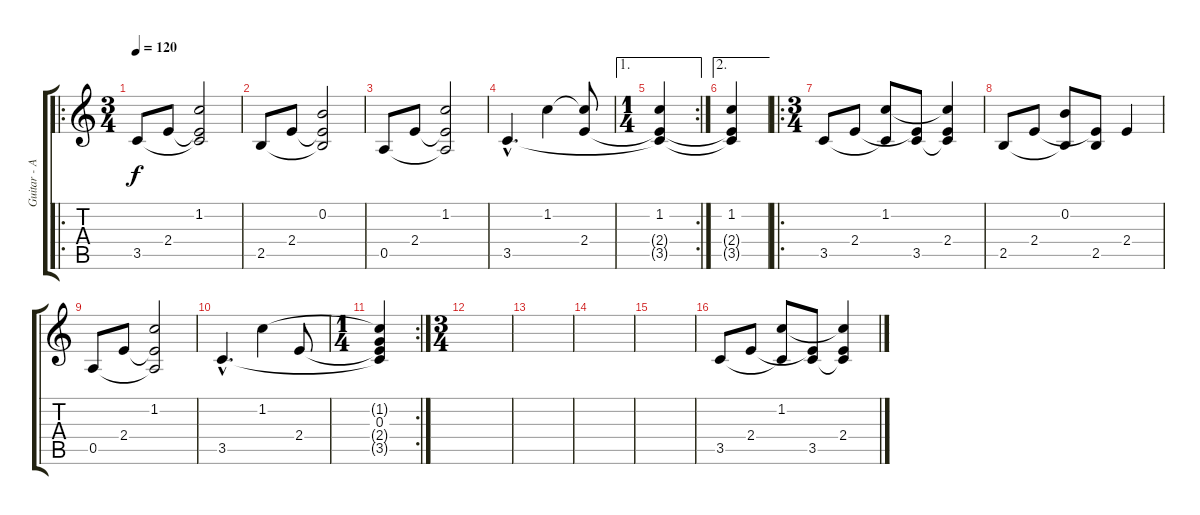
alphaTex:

\track ("Guitar - Acoustic" "Guitar - A") {instrument acousticguitarsteel}
\staff {score tabs}
\tuning (E4 B3 G3 D3 A2 E2) {hide}
\ro
\ts (3 4)
\tempo 120
\clef g2
\ks c
3.5.8{dy f instrument acousticguitarsteel} 2.4.8 (1.2 2.4{t} 3.5{t}).2 |
2.5.8 2.4.8 (0.2 2.4{t} 2.5{t}).2 |
0.5.8 2.4.8 (1.2 2.4{t} 0.5{t}).2 |
3.5{hac}.4{d} 1.2.4 (1.2{t} 2.4).8 |
\ae 1
\rc 2
\ts (1 4)
(1.2 2.4{t} 3.5{t}).4 |
\ae 2
(1.2 2.4{t} 3.5{t}).4 |
\ro
\ts (3 4)
3.5.8 2.4.8 (1.2 3.5{t}).8 (2.4{t} 3.5).8 (1.2{t} 2.4 3.5{t}).4 |
2.5.8 2.4.8 (0.2 2.5{t}).8 (2.4{t} 2.5).8 2.4.4 |
0.5.8 2.4.8 (1.2 2.4{t} 0.5{t}).2 |
3.5{hac}.4{d} 1.2.4 2.4.8 |
\rc 2
\ts (1 4)
(1.2{t} 0.3 2.4{t} 3.5{t}).4 |
\ts (3 4)
|
|
|
|
3.5.8 2.4.8 (1.2 3.5{t}).8 (2.4{t} 3.5).8 (1.2{t} 2.4 3.5{t}).4
